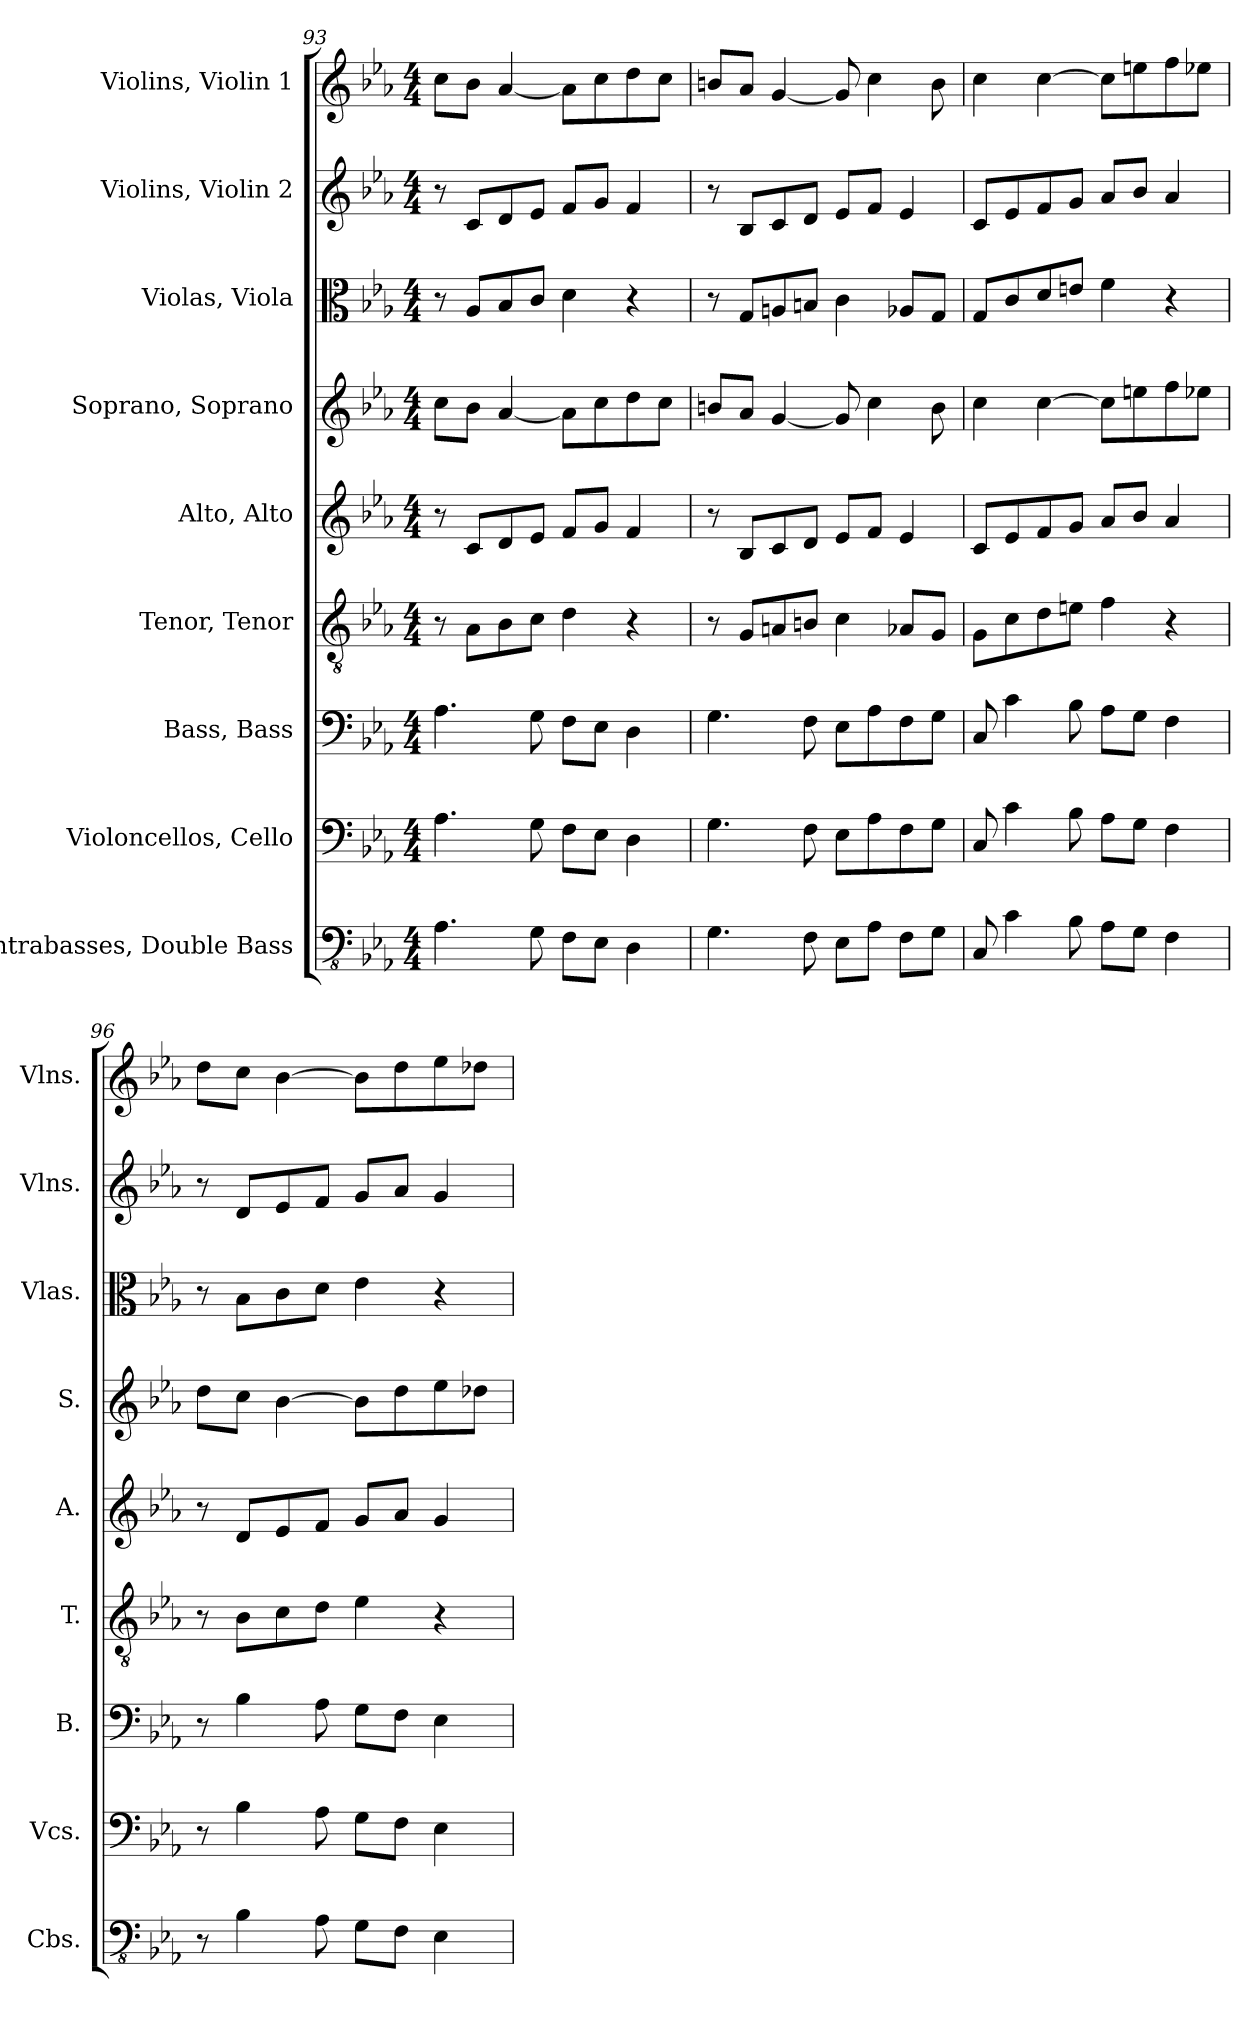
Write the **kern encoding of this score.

**kern	**kern	**kern	**kern	**kern	**kern	**kern	**kern	**kern
*part9	*part8	*part7	*part6	*part5	*part4	*part3	*part2	*part1
*staff9	*staff8	*staff7	*staff6	*staff5	*staff4	*staff3	*staff2	*staff1
*I"Contrabasses, Double Bass	*I"Violoncellos, Cello	*I"Bass, Bass	*I"Tenor, Tenor	*I"Alto, Alto	*I"Soprano, Soprano	*I"Violas, Viola	*I"Violins, Violin 2	*I"Violins, Violin 1
*I'Cbs.	*I'Vcs.	*I'B.	*I'T.	*I'A.	*I'S.	*I'Vlas.	*I'Vlns.	*I'Vlns.
*clefFv4	*clefF4	*clefF4	*clefGv2	*clefG2	*clefG2	*clefC3	*clefG2	*clefG2
*k[b-e-a-]	*k[b-e-a-]	*k[b-e-a-]	*k[b-e-a-]	*k[b-e-a-]	*k[b-e-a-]	*k[b-e-a-]	*k[b-e-a-]	*k[b-e-a-]
*M4/4	*M4/4	*M4/4	*M4/4	*M4/4	*M4/4	*M4/4	*M4/4	*M4/4
=93	=93	=93	=93	=93	=93	=93	=93	=93
4.AA-\	4.A-\	4.A-\	8r	8r	8cc\L	8r	8r	8cc\L
.	.	.	8A-\L	8c/L	8b-\J	8A-/L	8c/L	8b-\J
.	.	.	8B-\	8d/	[4a-/	8B-/	8d/	[4a-/
8GG\	8G\	8G\	8c\J	8e-/J	.	8c/J	8e-/J	.
8FF\L	8F\L	8F\L	4d\	8f/L	8a-\L]	4d\	8f/L	8a-\L]
8EE-\J	8E-\J	8E-\J	.	8g/J	8cc\	.	8g/J	8cc\
4DD\	4D\	4D\	4r	4f/	8dd\	4r	4f/	8dd\
.	.	.	.	.	8cc\J	.	.	8cc\J
=94	=94	=94	=94	=94	=94	=94	=94	=94
4.GG\	4.G\	4.G\	8r	8r	8bn/L	8r	8r	8bn/L
.	.	.	8G/L	8B-/L	8a-/J	8G/L	8B-/L	8a-/J
.	.	.	8An/	8c/	[4g/	8An/	8c/	[4g/
8FF\	8F\	8F\	8Bn/J	8d/J	.	8Bn/J	8d/J	.
8EE-\L	8E-\L	8E-\L	4c\	8e-/L	8g/]	4c\	8e-/L	8g/]
8AA-\J	8A-\	8A-\	.	8f/J	4cc\	.	8f/J	4cc\
8FF\L	8F\	8F\	8A-X/L	4e-/	.	8A-X/L	4e-/	.
8GG\J	8G\J	8G\J	8G/J	.	8b\	8G/J	.	8b\
!!LO:PB:g=z
=95	=95	=95	=95	=95	=95	=95	=95	=95
8CC/	8C/	8C/	8G\L	8c/L	4cc\	8G/L	8c/L	4cc\
4C\	4c\	4c\	8c\	8e-/	.	8c/	8e-/	.
.	.	.	8d\	8f/	[4cc\	8d/	8f/	[4cc\
8BB-\	8B-\	8B-\	8en\J	8g/J	.	8en/J	8g/J	.
8AA-\L	8A-\L	8A-\L	4f\	8a-/L	8cc\L]	4f\	8a-/L	8cc\L]
8GG\J	8G\J	8G\J	.	8b-/J	8een\	.	8b-/J	8een\
4FF\	4F\	4F\	4r	4a-/	8ff\	4r	4a-/	8ff\
.	.	.	.	.	8ee-X\J	.	.	8ee-X\J
=96	=96	=96	=96	=96	=96	=96	=96	=96
8r	8r	8r	8r	8r	8dd\L	8r	8r	8dd\L
4BB-\	4B-\	4B-\	8B-\L	8d/L	8cc\J	8B-\L	8d/L	8cc\J
.	.	.	8c\	8e-/	[4b-\	8c\	8e-/	[4b-\
8AA-\	8A-\	8A-\	8d\J	8f/J	.	8d\J	8f/J	.
8GG\L	8G\L	8G\L	4e-\	8g/L	8b-\L]	4e-\	8g/L	8b-\L]
8FF\J	8F\J	8F\J	.	8a-/J	8dd\	.	8a-/J	8dd\
4EE-\	4E-\	4E-\	4r	4g/	8ee-\	4r	4g/	8ee-\
.	.	.	.	.	8dd-X\J	.	.	8dd-X\J
=	=	=	=	=	=	=	=	=
*-	*-	*-	*-	*-	*-	*-	*-	*-
